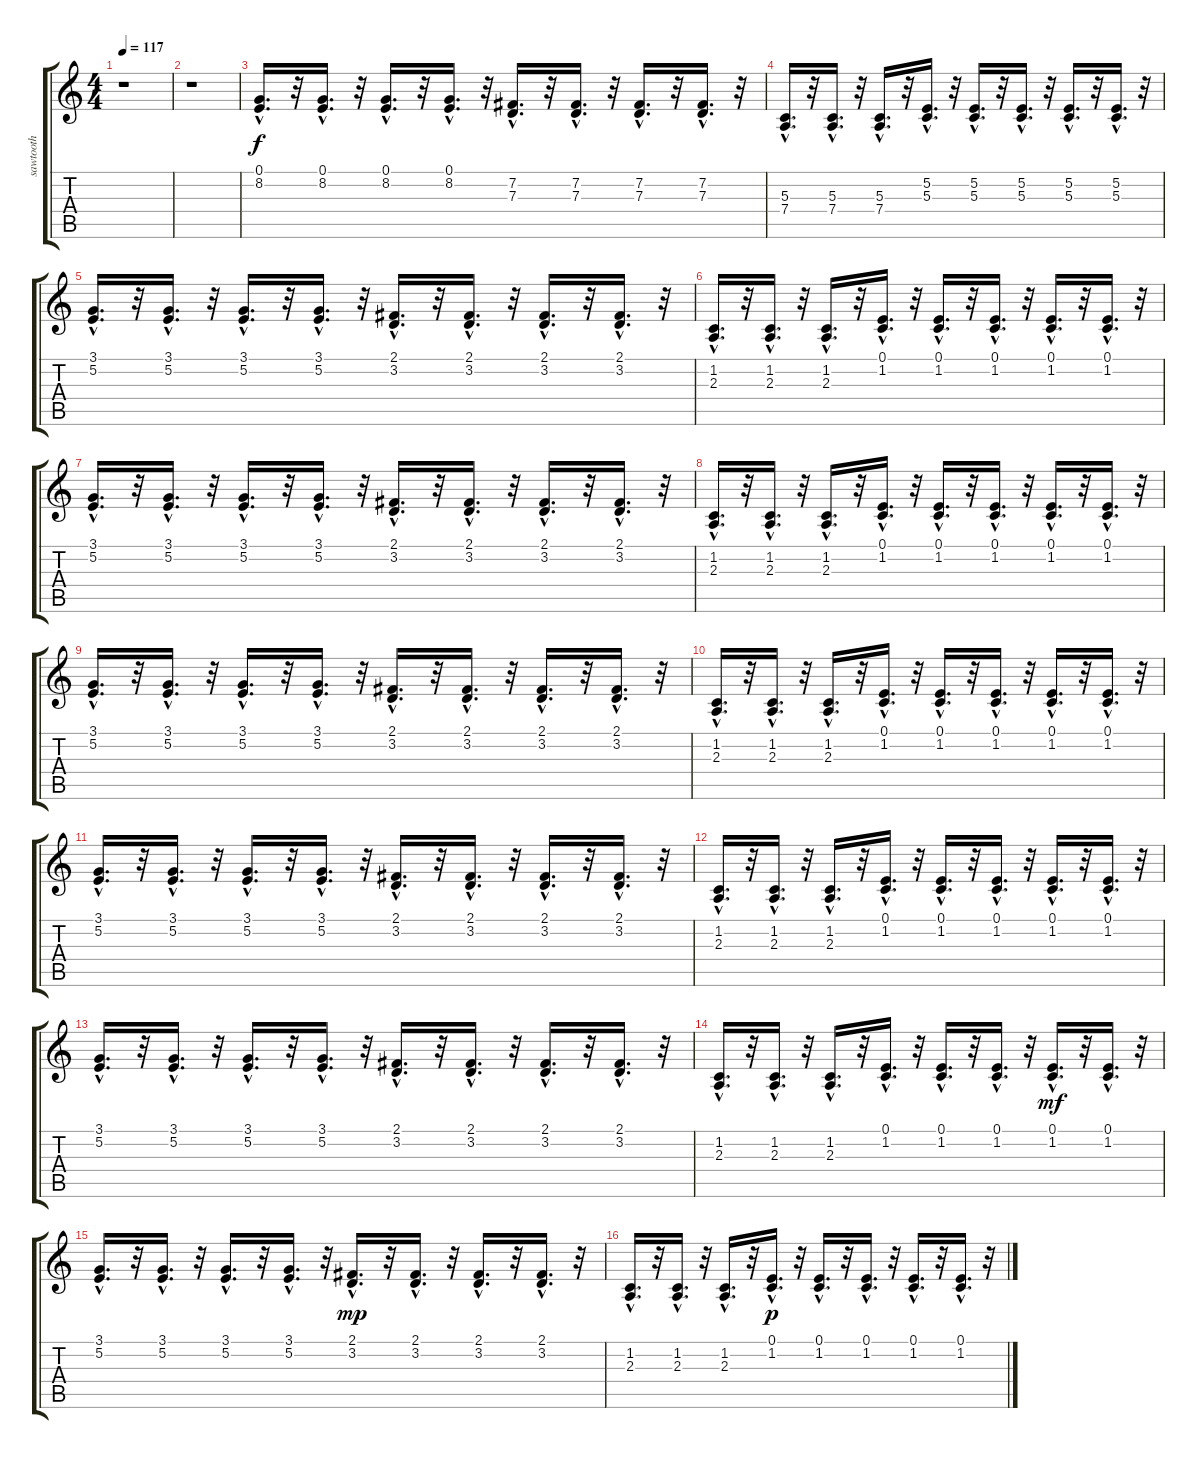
\track ("sawtooth" "sawtooth") {instrument lead2sawtooth}
\staff {score tabs}
\tuning (E4 B3 G3 D3 A2 E2) {hide}
\ts (4 4)
\tempo 117
\clef g2
\ks c
r.1{dy f} |
r.1 |
(0.1{hac} 8.2{hac}).16{d} r.32 (0.1{hac} 8.2{hac}).16{d} r.32 (0.1{hac} 8.2{hac}).16{d} r.32 (0.1{hac} 8.2{hac}).16{d} r.32 (7.2{hac} 7.3{hac}).16{d} r.32 (7.2{hac} 7.3{hac}).16{d} r.32 (7.2{hac} 7.3{hac}).16{d} r.32 (7.2{hac} 7.3{hac}).16{d} r.32 |
(5.3{hac} 7.4{hac}).16{d} r.32 (5.3{hac} 7.4{hac}).16{d} r.32 (5.3{hac} 7.4{hac}).16{d} r.32 (5.2{hac} 5.3{hac}).16{d} r.32 (5.2{hac} 5.3{hac}).16{d} r.32 (5.2{hac} 5.3{hac}).16{d} r.32 (5.2{hac} 5.3{hac}).16{d} r.32 (5.2{hac} 5.3{hac}).16{d} r.32 |
(3.1{hac} 5.2{hac}).16{d} r.32 (3.1{hac} 5.2{hac}).16{d} r.32 (3.1{hac} 5.2{hac}).16{d} r.32 (3.1{hac} 5.2{hac}).16{d} r.32 (2.1{hac} 3.2{hac}).16{d} r.32 (2.1{hac} 3.2{hac}).16{d} r.32 (2.1{hac} 3.2{hac}).16{d} r.32 (2.1{hac} 3.2{hac}).16{d} r.32 |
(1.2{hac} 2.3{hac}).16{d} r.32 (1.2{hac} 2.3{hac}).16{d} r.32 (1.2{hac} 2.3{hac}).16{d} r.32 (0.1{hac} 1.2{hac}).16{d} r.32 (0.1{hac} 1.2{hac}).16{d} r.32 (0.1{hac} 1.2{hac}).16{d} r.32 (0.1{hac} 1.2{hac}).16{d} r.32 (0.1{hac} 1.2{hac}).16{d} r.32 |
(3.1{hac} 5.2{hac}).16{d} r.32 (3.1{hac} 5.2{hac}).16{d} r.32 (3.1{hac} 5.2{hac}).16{d} r.32 (3.1{hac} 5.2{hac}).16{d} r.32 (2.1{hac} 3.2{hac}).16{d} r.32 (2.1{hac} 3.2{hac}).16{d} r.32 (2.1{hac} 3.2{hac}).16{d} r.32 (2.1{hac} 3.2{hac}).16{d} r.32 |
(1.2{hac} 2.3{hac}).16{d} r.32 (1.2{hac} 2.3{hac}).16{d} r.32 (1.2{hac} 2.3{hac}).16{d} r.32 (0.1{hac} 1.2{hac}).16{d} r.32 (0.1{hac} 1.2{hac}).16{d} r.32 (0.1{hac} 1.2{hac}).16{d} r.32 (0.1{hac} 1.2{hac}).16{d} r.32 (0.1{hac} 1.2{hac}).16{d} r.32 |
(3.1{hac} 5.2{hac}).16{d} r.32 (3.1{hac} 5.2{hac}).16{d} r.32 (3.1{hac} 5.2{hac}).16{d} r.32 (3.1{hac} 5.2{hac}).16{d} r.32 (2.1{hac} 3.2{hac}).16{d} r.32 (2.1{hac} 3.2{hac}).16{d} r.32 (2.1{hac} 3.2{hac}).16{d} r.32 (2.1{hac} 3.2{hac}).16{d} r.32 |
(1.2{hac} 2.3{hac}).16{d} r.32 (1.2{hac} 2.3{hac}).16{d} r.32 (1.2{hac} 2.3{hac}).16{d} r.32 (0.1{hac} 1.2{hac}).16{d} r.32 (0.1{hac} 1.2{hac}).16{d} r.32 (0.1{hac} 1.2{hac}).16{d} r.32 (0.1{hac} 1.2{hac}).16{d} r.32 (0.1{hac} 1.2{hac}).16{d} r.32 |
(3.1{hac} 5.2{hac}).16{d} r.32 (3.1{hac} 5.2{hac}).16{d} r.32 (3.1{hac} 5.2{hac}).16{d} r.32 (3.1{hac} 5.2{hac}).16{d} r.32 (2.1{hac} 3.2{hac}).16{d} r.32 (2.1{hac} 3.2{hac}).16{d} r.32 (2.1{hac} 3.2{hac}).16{d} r.32 (2.1{hac} 3.2{hac}).16{d} r.32 |
(1.2{hac} 2.3{hac}).16{d} r.32 (1.2{hac} 2.3{hac}).16{d} r.32 (1.2{hac} 2.3{hac}).16{d} r.32 (0.1{hac} 1.2{hac}).16{d} r.32 (0.1{hac} 1.2{hac}).16{d} r.32 (0.1{hac} 1.2{hac}).16{d} r.32 (0.1{hac} 1.2{hac}).16{d} r.32 (0.1{hac} 1.2{hac}).16{d} r.32 |
(3.1{hac} 5.2{hac}).16{d} r.32 (3.1{hac} 5.2{hac}).16{d} r.32 (3.1{hac} 5.2{hac}).16{d} r.32 (3.1{hac} 5.2{hac}).16{d} r.32 (2.1{hac} 3.2{hac}).16{d} r.32 (2.1{hac} 3.2{hac}).16{d} r.32 (2.1{hac} 3.2{hac}).16{d} r.32 (2.1{hac} 3.2{hac}).16{d} r.32 |
(1.2{hac} 2.3{hac}).16{d} r.32 (1.2{hac} 2.3{hac}).16{d} r.32 (1.2{hac} 2.3{hac}).16{d} r.32 (0.1{hac} 1.2{hac}).16{d} r.32 (0.1{hac} 1.2{hac}).16{d} r.32 (0.1{hac} 1.2{hac}).16{d} r.32 (0.1{hac} 1.2{hac}).16{d dy mf} r.32 (0.1{hac} 1.2{hac}).16{d} r.32 |
(3.1{hac} 5.2{hac}).16{d} r.32 (3.1{hac} 5.2{hac}).16{d} r.32 (3.1{hac} 5.2{hac}).16{d} r.32 (3.1{hac} 5.2{hac}).16{d} r.32 (2.1{hac} 3.2{hac}).16{d dy mp} r.32 (2.1{hac} 3.2{hac}).16{d} r.32 (2.1{hac} 3.2{hac}).16{d} r.32 (2.1{hac} 3.2{hac}).16{d} r.32 |
(1.2{hac} 2.3{hac}).16{d} r.32 (1.2{hac} 2.3{hac}).16{d} r.32 (1.2{hac} 2.3{hac}).16{d} r.32 (0.1{hac} 1.2{hac}).16{d dy p} r.32 (0.1{hac} 1.2{hac}).16{d} r.32 (0.1{hac} 1.2{hac}).16{d} r.32 (0.1{hac} 1.2{hac}).16{d} r.32 (0.1{hac} 1.2{hac}).16{d} r.32
